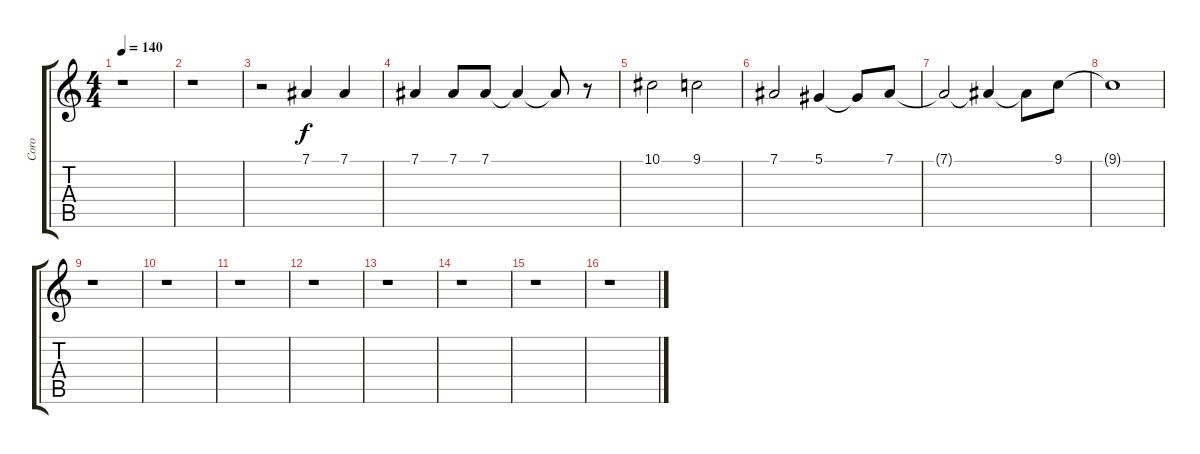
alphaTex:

\track ("Coro" "Coro") {instrument fx5brightness}
\staff {score tabs}
\tuning (Eb4 Bb3 Gb3 Db3 Ab2 Eb2) {hide}
\ts (4 4)
\tempo 140
\clef g2
\ks c
r.1{dy f} |
r.1 |
r.2 7.1.4 7.1.4 |
7.1.4 7.1.8 7.1.8 7.1{t}.4 7.1{t}.8 r.8 |
10.1.2 9.1.2 |
7.1.2 5.1.4 5.1{t}.8 7.1.8 |
7.1{t}.2 7.1{t}.4 7.1{t}.8 9.1.8 |
9.1{t}.1 |
r.1 |
r.1 |
r.1 |
r.1 |
r.1 |
r.1 |
r.1 |
r.1
